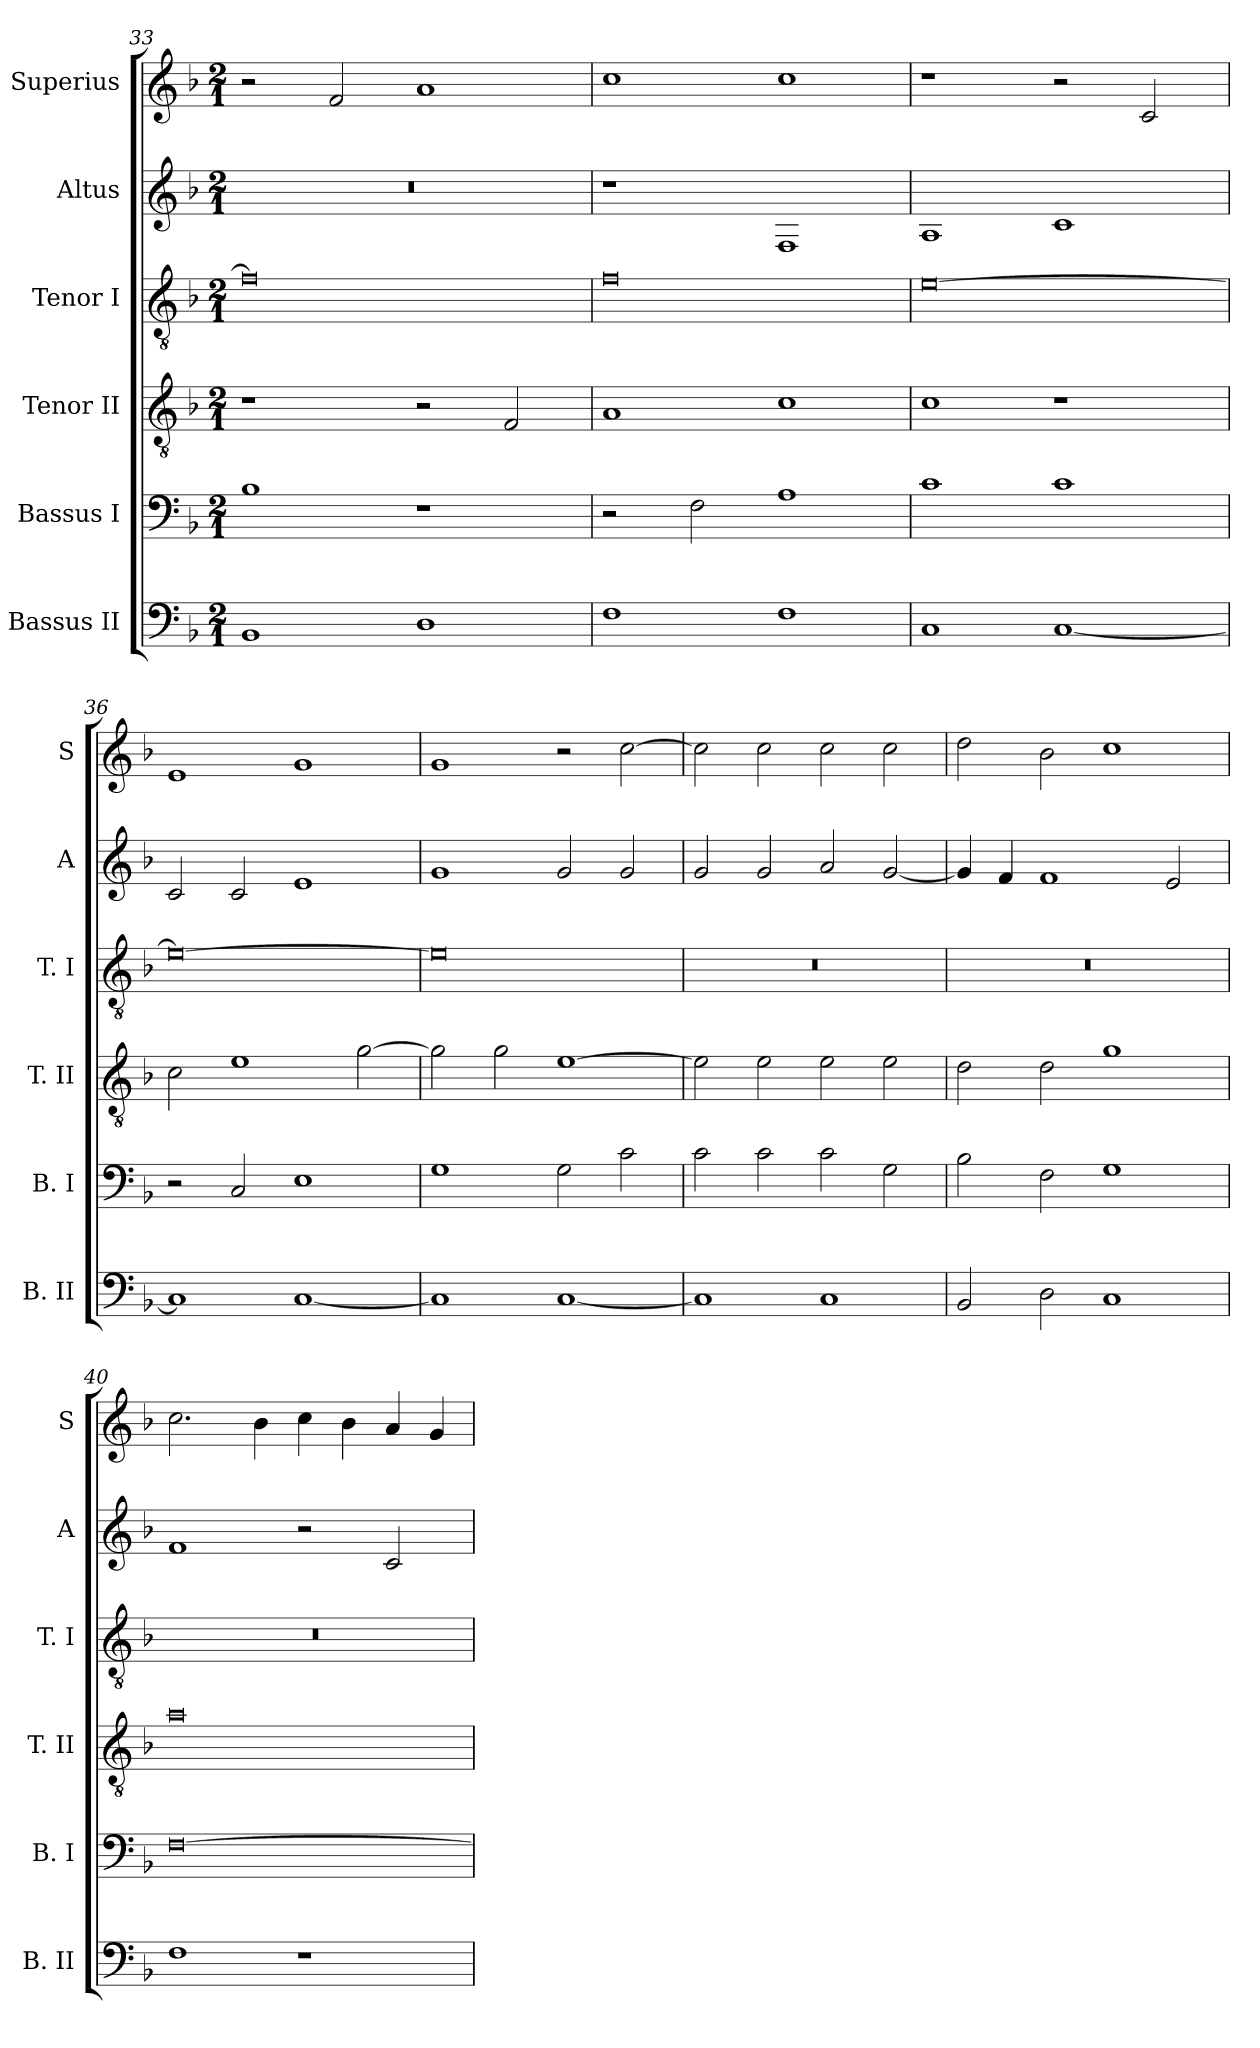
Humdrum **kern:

**kern	**kern	**kern	**kern	**kern	**kern
*part6	*part5	*part4	*part3	*part2	*part1
*staff6	*staff5	*staff4	*staff3	*staff2	*staff1
*I"Bassus II	*I"Bassus I	*I"Tenor II	*I"Tenor I	*I"Altus	*I"Superius
*I'B. II	*I'B. I	*I'T. II	*I'T. I	*I'A	*I'S
*clefF4	*clefF4	*clefGv2	*clefGv2	*clefG2	*clefG2
*k[b-]	*k[b-]	*k[b-]	*k[b-]	*k[b-]	*k[b-]
*F:	*F:	*F:	*F:	*F:	*F:
*M2/1	*M2/1	*M2/1	*M2/1	*M2/1	*M2/1
=33	=33	=33	=33	=33	=33
1BB-	1B-	1r	0f]	0r	2r
.	.	.	.	.	2f
1D	1r	2r	.	.	1a
.	.	2F	.	.	.
=34	=34	=34	=34	=34	=34
1F	2r	1A	0f	1r	1cc
.	2F	.	.	.	.
1F	1A	1c	.	1F	1cc
=35	=35	=35	=35	=35	=35
1C	1c	1c	[0e	1A	1r
[1C	1c	1r	.	1c	2r
.	.	.	.	.	2c
=36	=36	=36	=36	=36	=36
1C]	2r	2c	0e_	2c	1e
.	2C	1e	.	2c	.
[1C	1E	.	.	1e	1g
.	.	[2g	.	.	.
=37	=37	=37	=37	=37	=37
1C]	1G	2g]	0e]	1g	1g
.	.	2g	.	.	.
[1C	2G	[1e	.	2g	2r
.	2c	.	.	2g	[2cc
=38	=38	=38	=38	=38	=38
1C]	2c	2e]	0r	2g	2cc]
.	2c	2e	.	2g	2cc
1C	2c	2e	.	2a	2cc
.	2G	2e	.	[2g	2cc
=39	=39	=39	=39	=39	=39
2BB-	2B-	2d	0r	4g]	2dd
.	.	.	.	4f	.
2D	2F	2d	.	1f	2b-
1C	1G	1g	.	.	1cc
.	.	.	.	2e	.
=40	=40	=40	=40	=40	=40
1F	[0F	0a	0r	1f	2.cc
.	.	.	.	.	4b-
1r	.	.	.	2r	4cc
.	.	.	.	.	4b-
.	.	.	.	2c	4a
.	.	.	.	.	4g
=	=	=	=	=	=
*-	*-	*-	*-	*-	*-
